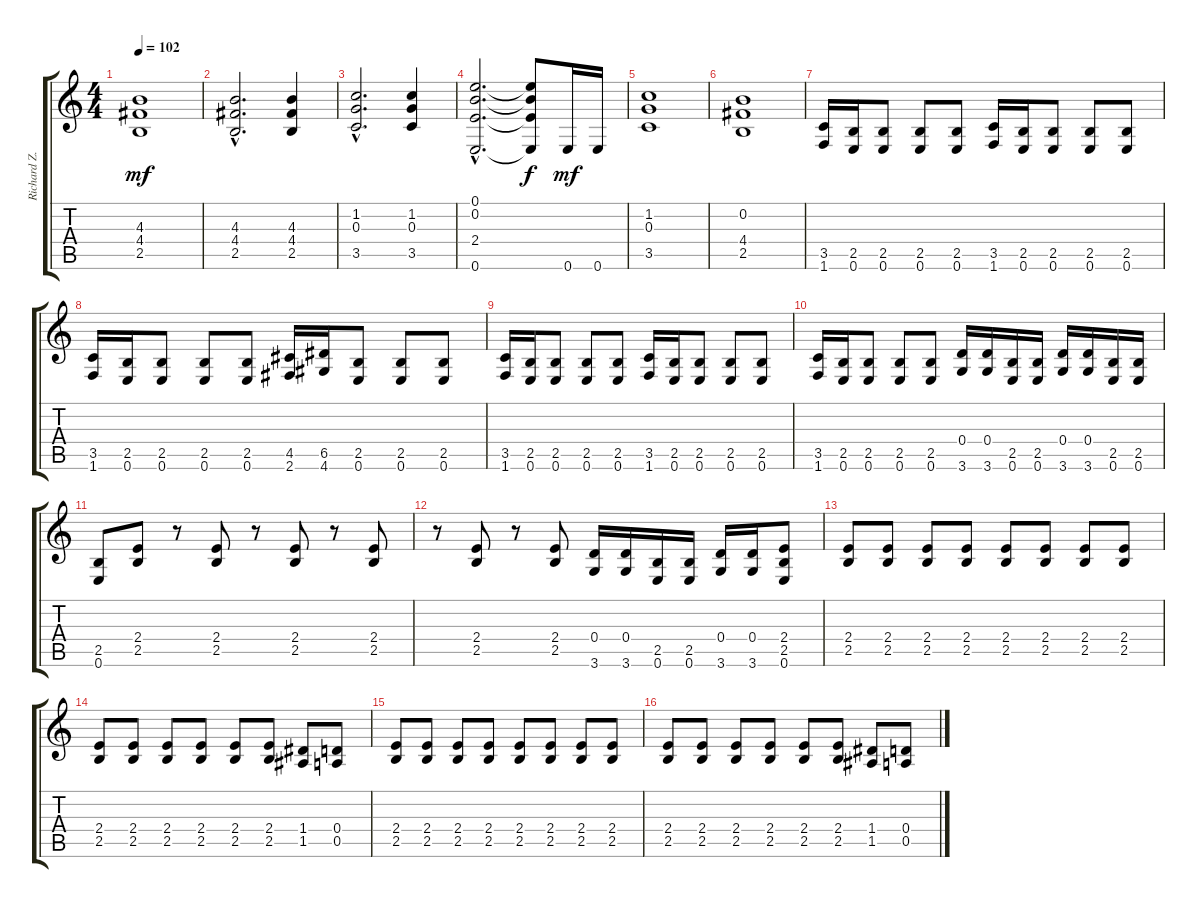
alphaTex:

\track ("Richard Z. Kruspe-Bernstein" "Richard Z.") {instrument distortionguitar}
\staff {score tabs}
\tuning (E4 B3 G3 D3 A2 E2) {hide}
\ts (4 4)
\tempo 102
\clef g2
\ks c
(4.3 4.4 2.5).1{dy mf instrument distortionguitar} |
(4.3{hac} 4.4{hac} 2.5{hac}).2{d} (4.3 4.4 2.5).4 |
(1.2{hac} 0.3{hac} 3.5{hac}).2{d} (1.2 0.3 3.5).4 |
(0.1{hac} 0.2{hac} 2.4{hac} 0.6{hac}).2{d} (0.1{t} 0.2{t} 2.4{t} 0.6{t}).8{dy f} 0.6.16{dy mf} 0.6.16 |
(1.2 0.3 3.5).1 |
(0.2 4.4 2.5).1 |
(3.5 1.6).16 (2.5 0.6).16 (2.5 0.6).8 (2.5 0.6).8 (2.5 0.6).8 (3.5 1.6).16 (2.5 0.6).16 (2.5 0.6).8 (2.5 0.6).8 (2.5 0.6).8 |
(3.5 1.6).16 (2.5 0.6).16 (2.5 0.6).8 (2.5 0.6).8 (2.5 0.6).8 (4.5 2.6).16 (6.5 4.6).16 (2.5 0.6).8 (2.5 0.6).8 (2.5 0.6).8 |
(3.5 1.6).16 (2.5 0.6).16 (2.5 0.6).8 (2.5 0.6).8 (2.5 0.6).8 (3.5 1.6).16 (2.5 0.6).16 (2.5 0.6).8 (2.5 0.6).8 (2.5 0.6).8 |
(3.5 1.6).16 (2.5 0.6).16 (2.5 0.6).8 (2.5 0.6).8 (2.5 0.6).8 (0.4 3.6).16 (0.4 3.6).16 (2.5 0.6).16 (2.5 0.6).16 (0.4 3.6).16 (0.4 3.6).16 (2.5 0.6).16 (2.5 0.6).16 |
(2.5 0.6).8 (2.4 2.5).8 r.8 (2.4 2.5).8 r.8 (2.4 2.5).8 r.8 (2.4 2.5).8 |
r.8 (2.4 2.5).8 r.8 (2.4 2.5).8 (0.4 3.6).16 (0.4 3.6).16 (2.5 0.6).16 (2.5 0.6).16 (0.4 3.6).16 (0.4 3.6).16 (2.4 2.5 0.6).8 |
(2.4 2.5).8 (2.4 2.5).8 (2.4 2.5).8 (2.4 2.5).8 (2.4 2.5).8 (2.4 2.5).8 (2.4 2.5).8 (2.4 2.5).8 |
(2.4 2.5).8 (2.4 2.5).8 (2.4 2.5).8 (2.4 2.5).8 (2.4 2.5).8 (2.4 2.5).8 (1.4 1.5).8 (0.4 0.5).8 |
(2.4 2.5).8 (2.4 2.5).8 (2.4 2.5).8 (2.4 2.5).8 (2.4 2.5).8 (2.4 2.5).8 (2.4 2.5).8 (2.4 2.5).8 |
(2.4 2.5).8 (2.4 2.5).8 (2.4 2.5).8 (2.4 2.5).8 (2.4 2.5).8 (2.4 2.5).8 (1.4 1.5).8 (0.4 0.5).8
